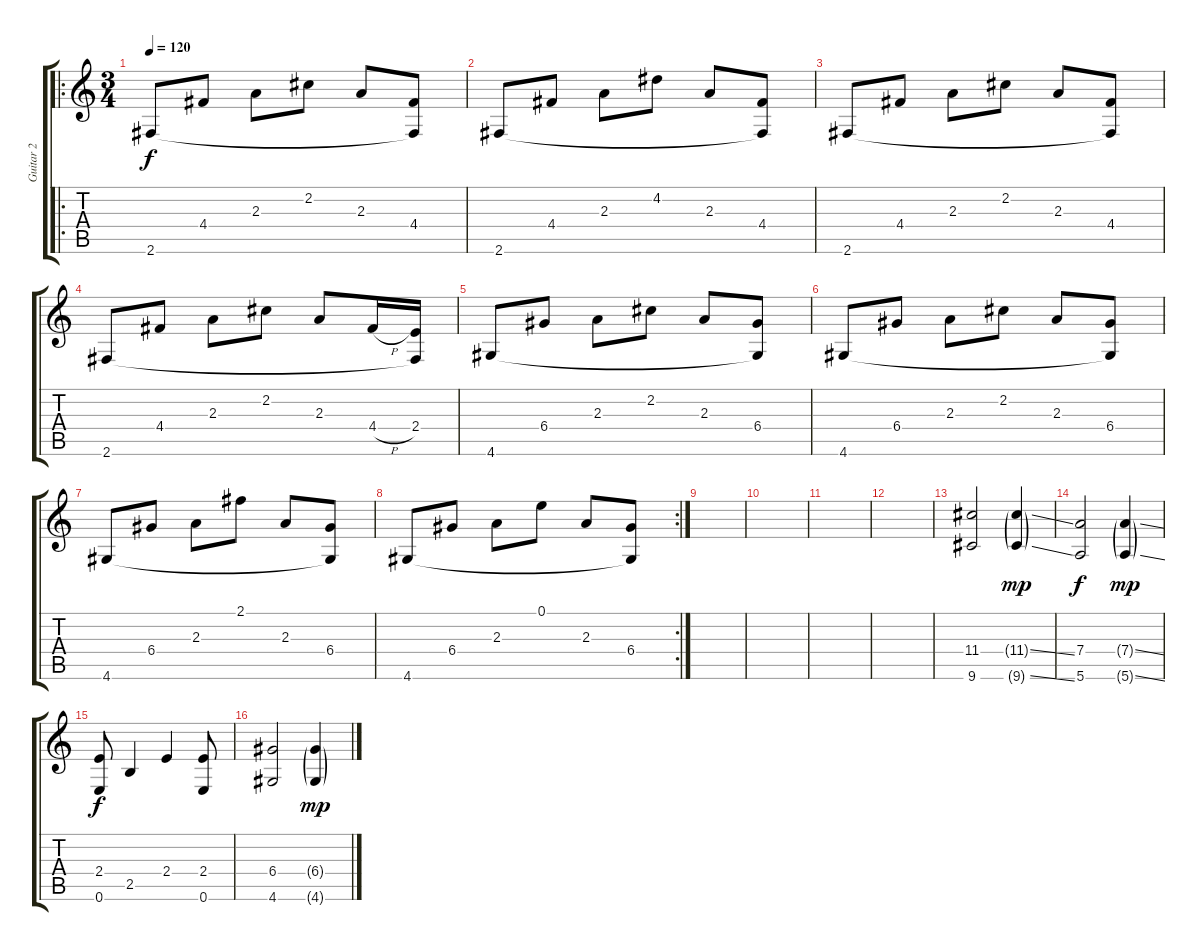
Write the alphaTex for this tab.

\track ("Guitar 2" "Guitar 2") {instrument acousticguitarsteel}
\staff {score tabs}
\tuning (E4 B3 G3 D3 A2 E2) {hide}
\ro
\ts (3 4)
\tempo 120
\clef g2
\ks c
2.6.8{dy f instrument acousticguitarsteel} 4.4.8 2.3.8 2.2.8 2.3.8 (4.4 2.6{t}).8 |
2.6.8 4.4.8 2.3.8 4.2.8 2.3.8 (4.4 2.6{t}).8 |
2.6.8 4.4.8 2.3.8 2.2.8 2.3.8 (4.4 2.6{t}).8 |
2.6.8 4.4.8 2.3.8 2.2.8 2.3.8 4.4{h}.16 (2.4 2.6{t}).16 |
4.6.8 6.4.8 2.3.8 2.2.8 2.3.8 (6.4 4.6{t}).8 |
4.6.8 6.4.8 2.3.8 2.2.8 2.3.8 (6.4 4.6{t}).8 |
4.6.8 6.4.8 2.3.8 2.1.8 2.3.8 (6.4 4.6{t}).8 |
\rc 2
4.6.8 6.4.8 2.3.8 0.1.8 2.3.8 (6.4 4.6{t}).8 |
|
|
|
|
(11.4 9.6).2 (11.4{ss g} 9.6{ss g}).4{dy mp} |
(7.4 5.6).2{dy f} (7.4{ss g} 5.6{ss g}).4{dy mp} |
(2.4 0.6).8{dy f} 2.5.4 2.4.4 (2.4 0.6).8 |
(6.4 4.6).2 (6.4{ss g} 4.6{ss g}).4{dy mp}
